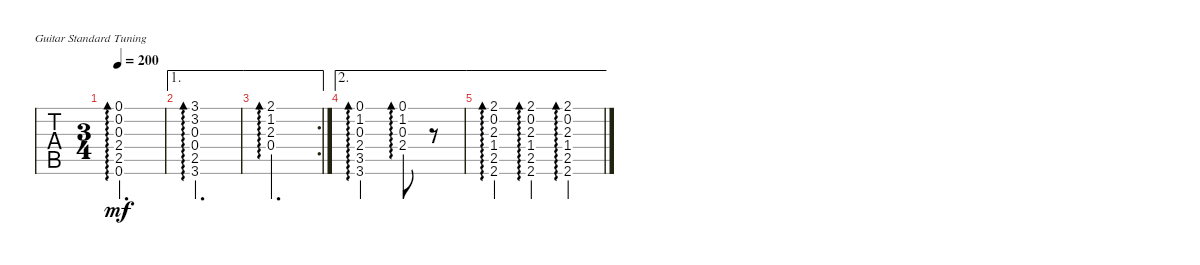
\defaultSystemsLayout 4
\bracketExtendMode groupsimilarinstruments
\singleTrackTrackNamePolicy hidden
\multiTrackTrackNamePolicy allsystems
\otherSystemsTrackNameOrientation horizontal
\track ("GtrBk" "GtBk") {multiBarRest instrument acousticguitarsteel}
\staff {tabs}
\tuning (E4 B3 G3 D3 A2 E2)
\ts (3 4)
\tempo 200
\clef g2
\ks c
(0.1 0.2 0.3 2.4 2.5 0.6).2{d ad 0 dy mf} |
\ae 1
(3.1 3.2 0.3 0.4 2.5 3.6).2{d ad 0} |
\ae 1
\rc 2
(2.1 1.2 2.3 0.4).2{d ad 0} |
\ae 2
(0.1 1.2 0.3 2.4 3.5 3.6).2{ad 0} (0.1 1.2 0.3 2.4).8{ad 0} r.8 |
\ae 2
(2.1 0.2 2.3 1.4 2.5 2.6).4{ad 0} (2.1 0.2 2.3 1.4 2.5 2.6).4{ad 0} (2.1 0.2 2.3 1.4 2.5 2.6).4{ad 0}
